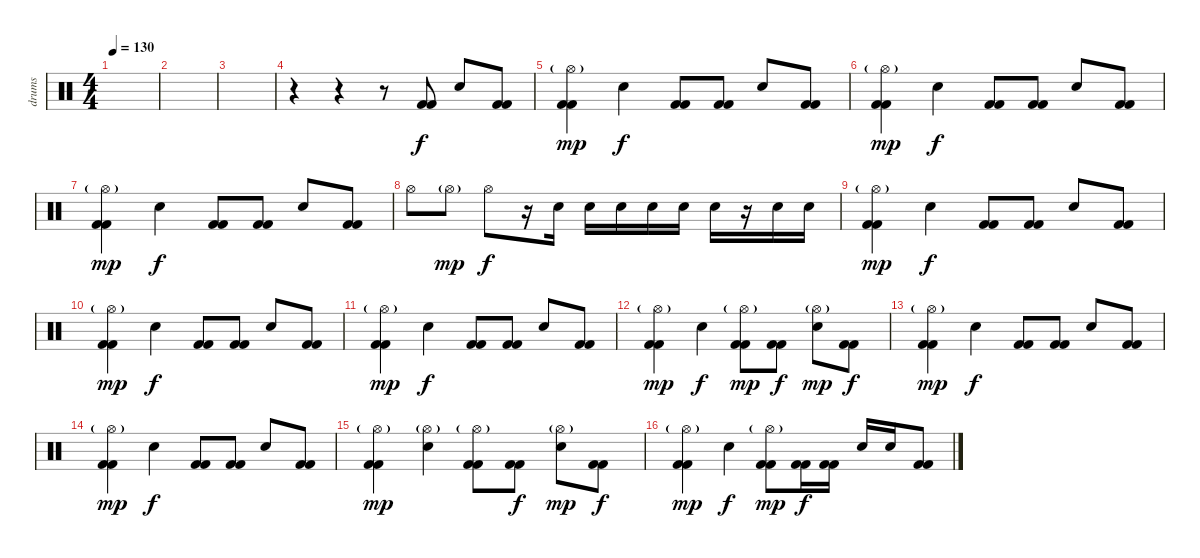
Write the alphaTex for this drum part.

\track ("drums" "drums") {instrument percussion}
\staff {score}
\articulation defaults
\ts (4 4)
\tempo 130
\clef neutral
\ks c
|
|
|
r.4 r.4 r.8 ("Kick (hit) 2" "Kick (hit) 2").8 "Snare (hit) 2".8 ("Kick (hit) 2" "Kick (hit) 2").8 |
("Kick (hit) 2" "Kick (hit) 2" "Hi-Hat (open)"{g}).4{dy mp} "Snare (hit) 2".4{dy f} ("Kick (hit) 2" "Kick (hit) 2").8 ("Kick (hit) 2" "Kick (hit) 2").8 "Snare (hit) 2".8 ("Kick (hit) 2" "Kick (hit) 2").8 |
("Kick (hit) 2" "Kick (hit) 2" "Hi-Hat (open)"{g}).4{dy mp} "Snare (hit) 2".4{dy f} ("Kick (hit) 2" "Kick (hit) 2").8 ("Kick (hit) 2" "Kick (hit) 2").8 "Snare (hit) 2".8 ("Kick (hit) 2" "Kick (hit) 2").8 |
("Kick (hit) 2" "Kick (hit) 2" "Hi-Hat (open)"{g}).4{dy mp} "Snare (hit) 2".4{dy f} ("Kick (hit) 2" "Kick (hit) 2").8 ("Kick (hit) 2" "Kick (hit) 2").8 "Snare (hit) 2".8 ("Kick (hit) 2" "Kick (hit) 2").8 |
"Hi-Hat (open)".8 "Hi-Hat (open)"{g}.8{dy mp} "Hi-Hat (open)".8{dy f} r.16 "Snare (hit) 2".16 "Snare (hit) 2".16 "Snare (hit) 2".16 "Snare (hit) 2".16 "Snare (hit) 2".16 "Snare (hit) 2".16 r.16 "Snare (hit) 2".16 "Snare (hit) 2".16 |
("Kick (hit) 2" "Kick (hit) 2" "Hi-Hat (open)"{g}).4{dy mp} "Snare (hit) 2".4{dy f} ("Kick (hit) 2" "Kick (hit) 2").8 ("Kick (hit) 2" "Kick (hit) 2").8 "Snare (hit) 2".8 ("Kick (hit) 2" "Kick (hit) 2").8 |
("Kick (hit) 2" "Kick (hit) 2" "Hi-Hat (open)"{g}).4{dy mp} "Snare (hit) 2".4{dy f} ("Kick (hit) 2" "Kick (hit) 2").8 ("Kick (hit) 2" "Kick (hit) 2").8 "Snare (hit) 2".8 ("Kick (hit) 2" "Kick (hit) 2").8 |
("Kick (hit) 2" "Kick (hit) 2" "Hi-Hat (open)"{g}).4{dy mp} "Snare (hit) 2".4{dy f} ("Kick (hit) 2" "Kick (hit) 2").8 ("Kick (hit) 2" "Kick (hit) 2").8 "Snare (hit) 2".8 ("Kick (hit) 2" "Kick (hit) 2").8 |
("Kick (hit) 2" "Kick (hit) 2" "Hi-Hat (open)"{g}).4{dy mp} "Snare (hit) 2".4{dy f} ("Kick (hit) 2" "Kick (hit) 2" "Hi-Hat (open)"{g}).8{dy mp} ("Kick (hit) 2" "Kick (hit) 2").8{dy f} ("Snare (hit) 2" "Hi-Hat (open)"{g}).8{dy mp} ("Kick (hit) 2" "Kick (hit) 2").8{dy f} |
("Kick (hit) 2" "Kick (hit) 2" "Hi-Hat (open)"{g}).4{dy mp} "Snare (hit) 2".4{dy f} ("Kick (hit) 2" "Kick (hit) 2").8 ("Kick (hit) 2" "Kick (hit) 2").8 "Snare (hit) 2".8 ("Kick (hit) 2" "Kick (hit) 2").8 |
("Kick (hit) 2" "Kick (hit) 2" "Hi-Hat (open)"{g}).4{dy mp} "Snare (hit) 2".4{dy f} ("Kick (hit) 2" "Kick (hit) 2").8 ("Kick (hit) 2" "Kick (hit) 2").8 "Snare (hit) 2".8 ("Kick (hit) 2" "Kick (hit) 2").8 |
("Kick (hit) 2" "Kick (hit) 2" "Hi-Hat (open)"{g}).4{dy mp} ("Snare (hit) 2" "Hi-Hat (open)"{g}).4 ("Kick (hit) 2" "Kick (hit) 2" "Hi-Hat (open)"{g}).8 ("Kick (hit) 2" "Kick (hit) 2").8{dy f} ("Snare (hit) 2" "Hi-Hat (open)"{g}).8{dy mp} ("Kick (hit) 2" "Kick (hit) 2").8{dy f} |
("Kick (hit) 2" "Kick (hit) 2" "Hi-Hat (open)"{g}).4{dy mp} "Snare (hit) 2".4{dy f} ("Kick (hit) 2" "Kick (hit) 2" "Hi-Hat (open)"{g}).8{dy mp} ("Kick (hit) 2" "Kick (hit) 2").16{dy f} ("Kick (hit) 2" "Kick (hit) 2").16 "Snare (hit) 2".16 "Snare (hit) 2".16 ("Kick (hit) 2" "Kick (hit) 2").8
